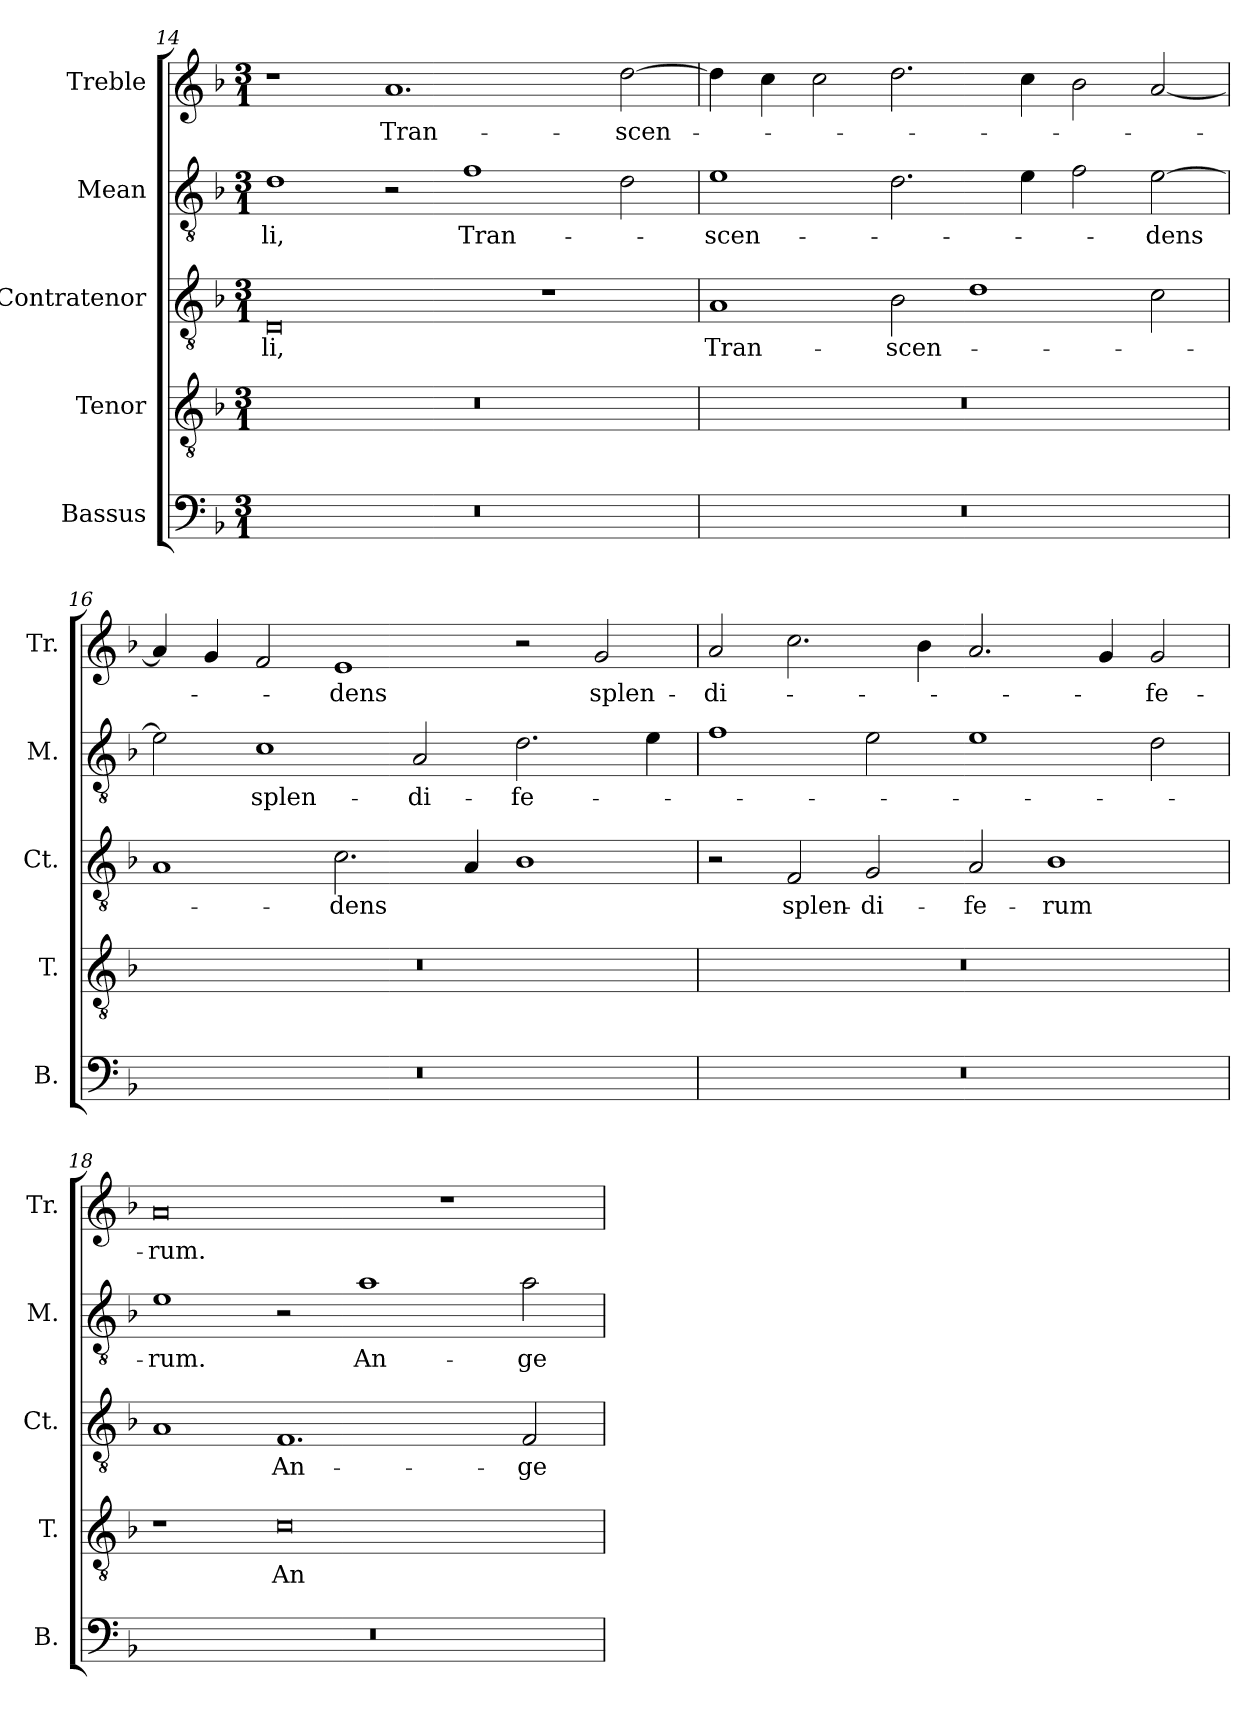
**kern	**kern	**text	**kern	**text	**kern	**text	**kern	**text
*part5	*part4	*part4	*part3	*part3	*part2	*part2	*part1	*part1
*staff5	*staff4	*staff4	*staff3	*staff3	*staff2	*staff2	*staff1	*staff1
*I"Bassus	*I"Tenor	*	*I"Contratenor	*	*I"Mean	*	*I"Treble	*
*I'B.	*I'T.	*	*I'Ct.	*	*I'M.	*	*I'Tr.	*
!!LO:PB:g=z
*clefF4	*clefGv2	*	*clefGv2	*	*clefGv2	*	*clefG2	*
*	*ITrd7c12	*	*ITrd7c12	*	*ITrd7c12	*	*	*
*k[b-]	*k[b-]	*	*k[b-]	*	*k[b-]	*	*k[b-]	*
*F:	*F:	*	*F:	*	*F:	*	*F:	*
*M3/1	*M3/1	*	*M3/1	*	*M3/1	*	*M3/1	*
=14	=14	=14	=14	=14	=14	=14	=14	=14
!LO:N:vis=1	!LO:N:vis=1	!	!	!	!	!	!	!
!	!	!	!	!LO:LY:b:color=#000000	!	!	!	!
!	!	!	!	!	!	!LO:LY:b:color=#000000	!	!
0.r	0.r	.	0DDi	-li,	1Di	-li,	1r	.
!	!	!	!	!	!	!	!	!LO:LY:b:color=#000000
.	.	.	.	.	2r	.	1.ai	Tran-
!	!	!	!	!	!	!LO:LY:b:color=#000000	!	!
.	.	.	.	.	1Fi	Tran-	.	.
.	.	.	1r	.	.	.	.	.
!	!	!	!	!	!	!	!	!LO:LY:b:color=#000000
.	.	.	.	.	2Di\	.	[>2ddi\	-scen-
=15`	=15`	=15`	=15`	=15`	=15`	=15`	=15`	=15`
!LO:N:vis=1	!LO:N:vis=1	!	!	!	!	!	!	!
!	!	!	!	!LO:LY:b:color=#000000	!	!	!	!
!	!	!	!	!	!	!LO:LY:b:color=#000000	!	!
0.r	0.r	.	1AAi	Tran-	1Ei	-scen-	4ddi\]	.
.	.	.	.	.	.	.	4cci\	.
.	.	.	.	.	.	.	2cci\	.
!	!	!	!	!LO:LY:b:color=#000000	!	!	!	!
.	.	.	2BB-i\	-scen-	2.Di\	.	2.ddi\	.
.	.	.	1Di	.	.	.	.	.
.	.	.	.	.	4Ei\	.	4cci\	.
.	.	.	.	.	2Fi\	.	2b-i\	.
!	!	!	!	!	!	!LO:LY:b:color=#000000	!	!
.	.	.	2Ci\	.	[>2Ei\	-dens	[<2ai/	.
=16`	=16`	=16`	=16`	=16`	=16`	=16`	=16`	=16`
!LO:N:vis=1	!LO:N:vis=1	!	!	!	!	!	!	!
0.r	0.r	.	1AAi	.	2Ei\]	.	4ai/]	.
.	.	.	.	.	.	.	4gi/	.
!	!	!	!	!	!	!LO:LY:b:color=#000000	!	!
.	.	.	.	.	1Ci	splen-	2fi/	.
!	!	!	!	!LO:LY:b:color=#000000	!	!	!	!
!	!	!	!	!	!	!	!	!LO:LY:b:color=#000000
.	.	.	2.Ci\	-dens	.	.	1ei	-dens
!	!	!	!	!	!	!LO:LY:b:color=#000000	!	!
.	.	.	.	.	2AAi/	-di-	.	.
.	.	.	4AAi/	.	.	.	.	.
!	!	!	!	!	!	!LO:LY:b:color=#000000	!	!
.	.	.	1BB-i	.	2.Di\	-fe-	2r	.
!	!	!	!	!	!	!	!	!LO:LY:b:color=#000000
.	.	.	.	.	.	.	2gi/	splen-
.	.	.	.	.	4Ei\	.	.	.
!!LO:LB:g=z
=17`	=17`	=17`	=17`	=17`	=17`	=17`	=17`	=17`
!LO:N:vis=1	!LO:N:vis=1	!	!	!	!	!	!	!
!	!	!	!	!	!	!	!	!LO:LY:b:color=#000000
0.r	0.r	.	2r	.	1Fi	.	2ai/	-di-
!	!	!	!	!LO:LY:b:color=#000000	!	!	!	!
.	.	.	2FFi/	splen-	.	.	2.cci\	.
!	!	!	!	!LO:LY:b:color=#000000	!	!	!	!
.	.	.	2GGi/	-di-	2Ei\	.	.	.
.	.	.	.	.	.	.	4b-i\	.
!	!	!	!	!LO:LY:b:color=#000000	!	!	!	!
.	.	.	2AAi/	-fe-	1Ei	.	2.ai/	.
!	!	!	!	!LO:LY:b:color=#000000	!	!	!	!
.	.	.	1BB-i	-rum	.	.	.	.
.	.	.	.	.	.	.	4gi/	.
!	!	!	!	!	!	!	!	!LO:LY:b:color=#000000
.	.	.	.	.	2Di\	.	2gi/	-fe-
=18`	=18`	=18`	=18`	=18`	=18`	=18`	=18`	=18`
!LO:N:vis=1	!	!	!	!	!	!	!	!
!	!	!	!	!	!	!LO:LY:b:color=#000000	!	!
!	!	!	!	!	!	!	!	!LO:LY:b:color=#000000
0.r	1r	.	1AAi	.	1Ei	-rum.	0ai	-rum.
!	!	!LO:LY:b:color=#000000	!	!	!	!	!	!
!	!	!	!	!LO:LY:b:color=#000000	!	!	!	!
.	0Ci	An-	1.FFi	An-	2r	.	.	.
!	!	!	!	!	!	!LO:LY:b:color=#000000	!	!
.	.	.	.	.	1Ai	An-	.	.
.	.	.	.	.	.	.	1r	.
!	!	!	!	!LO:LY:b:color=#000000	!	!	!	!
!	!	!	!	!	!	!LO:LY:b:color=#000000	!	!
.	.	.	2FFi/	-ge-	2Ai\	-ge-	.	.
=`	=`	=`	=`	=`	=`	=`	=`	=`
*-	*-	*-	*-	*-	*-	*-	*-	*-
